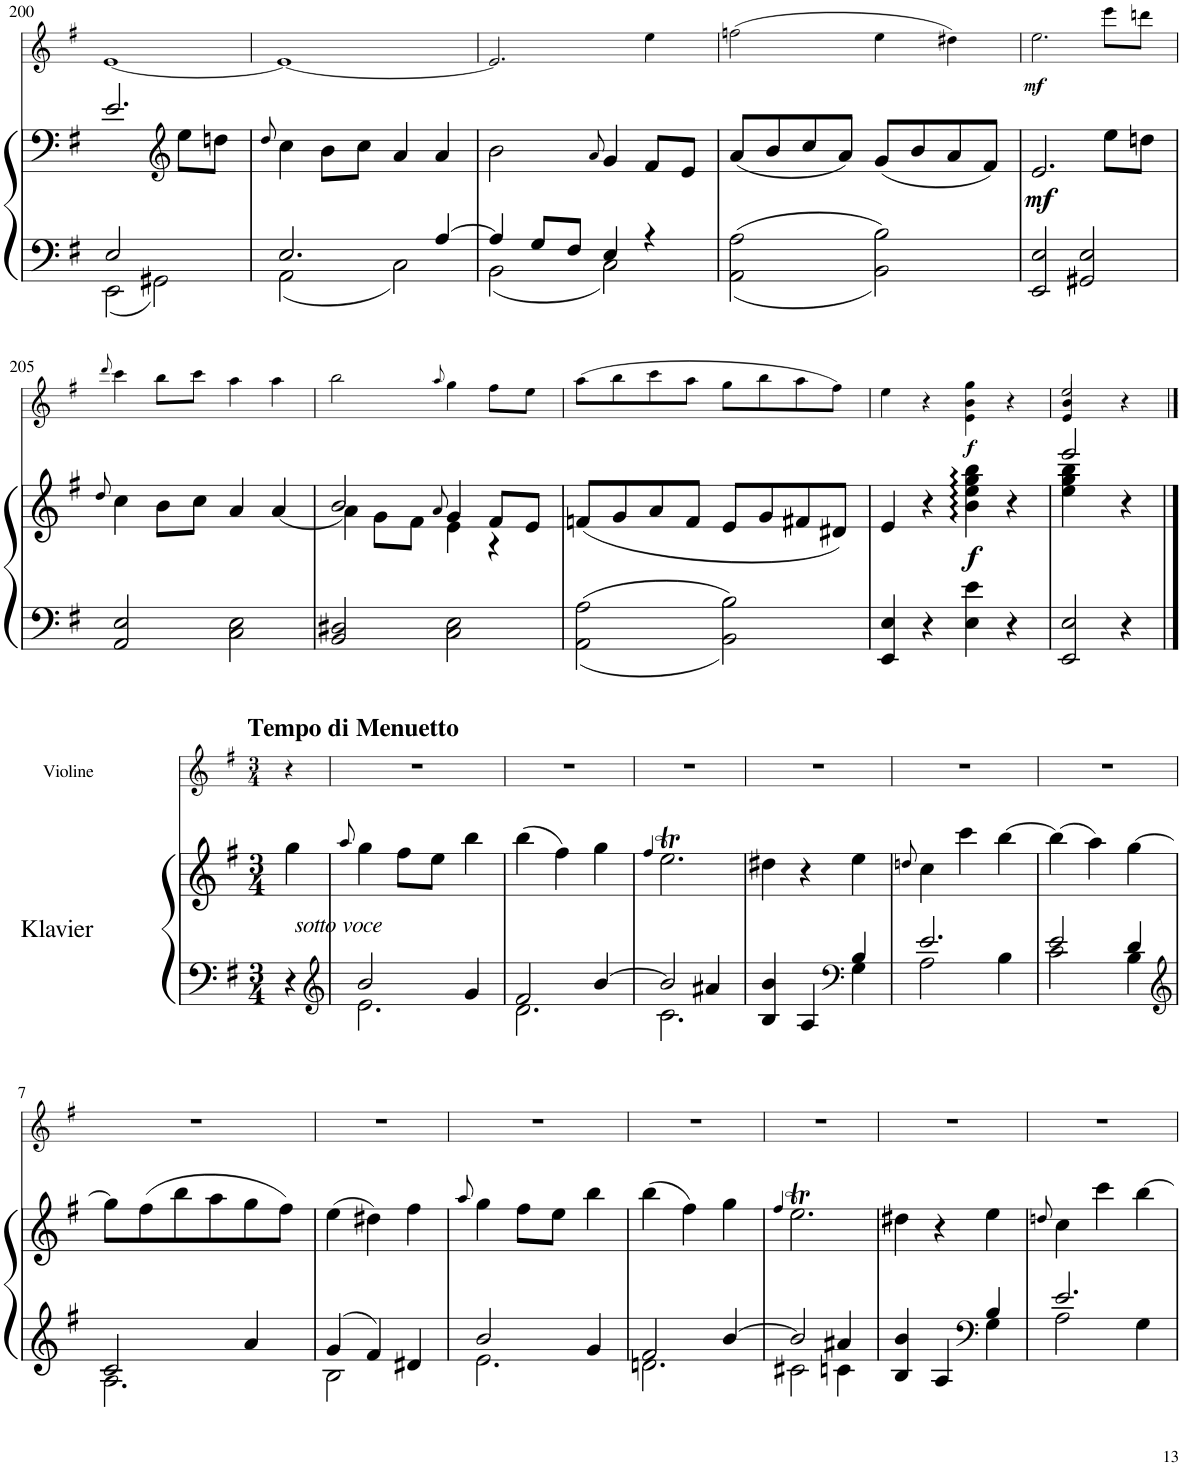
**kern	**kern	**dynam	**kern	**dynam
*part2	*part2	*part2	*part1	*part1
*staff3	*staff2	*staff2/3	*staff1	*staff1
*I"Klavier	*	*	*I"Violine	*
*	*	*	*I'Vln	*
!!LO:PB:g=z
*clefF4	*clefF4	*	*clefG2	*
*k[f#]	*k[f#]	*	*k[f#]	*
*M2/2	*M2/2	*	*M2/2	*
*met(c|)	*met(c|)	*	*met(c|)	*
=200	=200	=200	=200	=200
*^	*	*	*	*
2E/	2EE\	2.e/	.	[1e	.
2ryy	2GG#X\	.	.	.	.
*	*	*clefG2	*	*	*
.	.	8ee\L	.	.	.
.	.	8ddn\J	.	.	.
=201	=201	=201	=201	=201	=201
.	.	8qdd/	.	.	.
2.E/	2AA\	4cc\	.	1e_	.
.	.	8b\L	.	.	.
.	.	8cc\J	.	.	.
.	2C\	4a/	.	.	.
[4A/	.	4a/	.	.	.
=202	=202	=202	=202	=202	=202
4A/]	2BB\	2b\	.	2.e/]	.
8G/L	.	.	.	.	.
8F#/J	.	.	.	.	.
.	.	8qa/	.	.	.
4E/	2C\	4g/	.	.	.
4r	.	8f#/L	.	4ee\	.
.	.	8e/J	.	.	.
*v	*v	*	*	*	*
=203	=203	=203	=203	=203
2AA\ 2A\	(8a/L	.	(2ffn\	.
.	8b/	.	.	.
.	8cc/	.	.	.
.	8a/J)	.	.	.
2BB\ 2B\	(8g/L	.	4ee\	.
.	8b/	.	.	.
.	8a/	.	4dd#X\)	.
.	8f#/J)	.	.	.
=204	=204	=204	=204	=204
!	!	!LO:DY:b	!	!LO:DY:b
2EE/ 2E/	2.e/	mf	2.ee\	mf
2GG#X/ 2E/	.	.	.	.
.	8ee\L	.	8eee\L	.
.	8ddn\J	.	8dddn\J	.
!!LO:LB:g=z
=205	=205	=205	=205	=205
.	8qdd/	.	8qddd/	.
2AA/ 2E/	4cc\	.	4ccc\	.
.	8b\L	.	8bb\L	.
.	8cc\J	.	8ccc\J	.
2C\ 2E\	4a/	.	4aa\	.
.	[<4a/	.	4aa\	.
=206	=206	=206	=206	=206
*	*^	*	*	*
2BB/ 2D#X/	2b/	4a\]	.	2bb\	.
.	.	8g\L	.	.	.
.	.	8f#\J	.	.	.
.	8qa/	.	.	8qaa/	.
2C\ 2E\	4g/	4e\	.	4gg\	.
.	8f#/L	4r	.	8ff#\L	.
.	8e/J	.	.	8ee\J	.
*	*v	*v	*	*	*
=207	=207	=207	=207	=207
2AA\ 2A\	(8fn/L	.	(8aa\L	.
.	8g/	.	8bb\	.
.	8a/	.	8ccc\	.
.	8f/J	.	8aa\J	.
2BB\ 2B\	8e/L	.	8gg\L	.
.	8g/	.	8bb\	.
.	8f#X/	.	8aa\	.
.	8d#X/J)	.	8ff#\J)	.
=208	=208	=208	=208	=208
4EE/ 4E/	4e/	.	4ee\	.
4r	4r	.	4r	.
!	!	!LO:DY:b	!	!LO:DY:b
4E\ 4e\	4b\: 4ee\: 4gg\: 4bb\:	f	4e\ 4b\ 4gg\	f
4r	4r	.	4r	.
=209	=209	=209	=209	=209
*	*^	*	*^	*
2EE/ 2E/	2eee/	4ee\ 4gg\ 4bb\	.	2ee/	4e/ 4b/	.
.	.	2ryy	.	.	2ryy	.
4r	4r	.	.	4r	.	.
*	*v	*v	*	*	*	*
*	*	*	*v	*v	*
!!LO:LB:g=z
==	==	==	==	==
*	*	*	*stria5	*
*M3/4	*M3/4	*	*M3/4	*
!	!	!	!LO:TX:a:B:t=Tempo di Menuetto	!
!	!LO:TX:b:i:t=sotto voce	!	!	!
4r	4gg\	.	4r	.
=1	=1	=1	=1	=1
*clefG2	*	*	*	*
.	8qaa/	.	.	.
*^	*	*	*	*
2b/	2.e\	4gg\	.	2.r	.
.	.	8ff#\L	.	.	.
.	.	8ee\J	.	.	.
4g/	.	4bb\	.	.	.
=2	=2	=2	=2	=2	=2
2f#/	2.d\	(4bb\	.	2.r	.
.	.	4ff#\)	.	.	.
[4b/	.	4gg\	.	.	.
=3	=3	=3	=3	=3	=3
.	.	4qff#/	.	.	.
2b/]	2.c\	2.eeT\	.	2.r	.
4a#X/	.	.	.	.	.
=4	=4	=4	=4	=4	=4
4B/ 4b/	2ryy	4dd#X\	.	2.r	.
4A/	.	4r	.	.	.
*clefF4	*	*	*	*	*
4B/	4G\	4ee\	.	.	.
=5	=5	=5	=5	=5	=5
.	.	8qddn/	.	.	.
2.e/	2A\	4cc\	.	2.r	.
.	.	4ccc\	.	.	.
.	4B\	[4bb\	.	.	.
=6	=6	=6	=6	=6	=6
2e/	2c\	(4bb\]	.	2.r	.
.	.	4aa\)	.	.	.
4d/	4B\	[4gg\	.	.	.
!!LO:LB:g=z
=7	=7	=7	=7	=7	=7
*clefG2	*	*	*	*	*
2c/	2.A\	8gg\L]	.	2.r	.
.	.	(8ff#\	.	.	.
.	.	8bb\	.	.	.
.	.	8aa\	.	.	.
4a/	.	8gg\	.	.	.
.	.	8ff#\J)	.	.	.
=8	=8	=8	=8	=8	=8
4g/	2B\	(4ee\	.	2.r	.
4f#/	.	4dd#X\)	.	.	.
4d#X/	4ryy	4ff#\	.	.	.
=9	=9	=9	=9	=9	=9
.	.	8qaa/	.	.	.
2b/	2.e\	4gg\	.	2.r	.
.	.	8ff#\L	.	.	.
.	.	8ee\J	.	.	.
4g/	.	4bb\	.	.	.
=10	=10	=10	=10	=10	=10
2f#/	2.dn\	(4bb\	.	2.r	.
.	.	4ff#\)	.	.	.
[4b/	.	4gg\	.	.	.
=11	=11	=11	=11	=11	=11
.	.	4qff#/	.	.	.
2b/]	2c#X\	2.eeT\	.	2.r	.
4a#X/	4cn\	.	.	.	.
=12	=12	=12	=12	=12	=12
4B/ 4b/	2ryy	4dd#X\	.	2.r	.
4A/	.	4r	.	.	.
*clefF4	*	*	*	*	*
4B/	4G\	4ee\	.	.	.
=13	=13	=13	=13	=13	=13
.	.	8qddn/	.	.	.
2.e/	2A\	4cc\	.	2.r	.
.	.	4ccc\	.	.	.
.	4G\	[4bb\	.	.	.
*v	*v	*	*	*	*
=	=	=	=	=
*-	*-	*-	*-	*-
